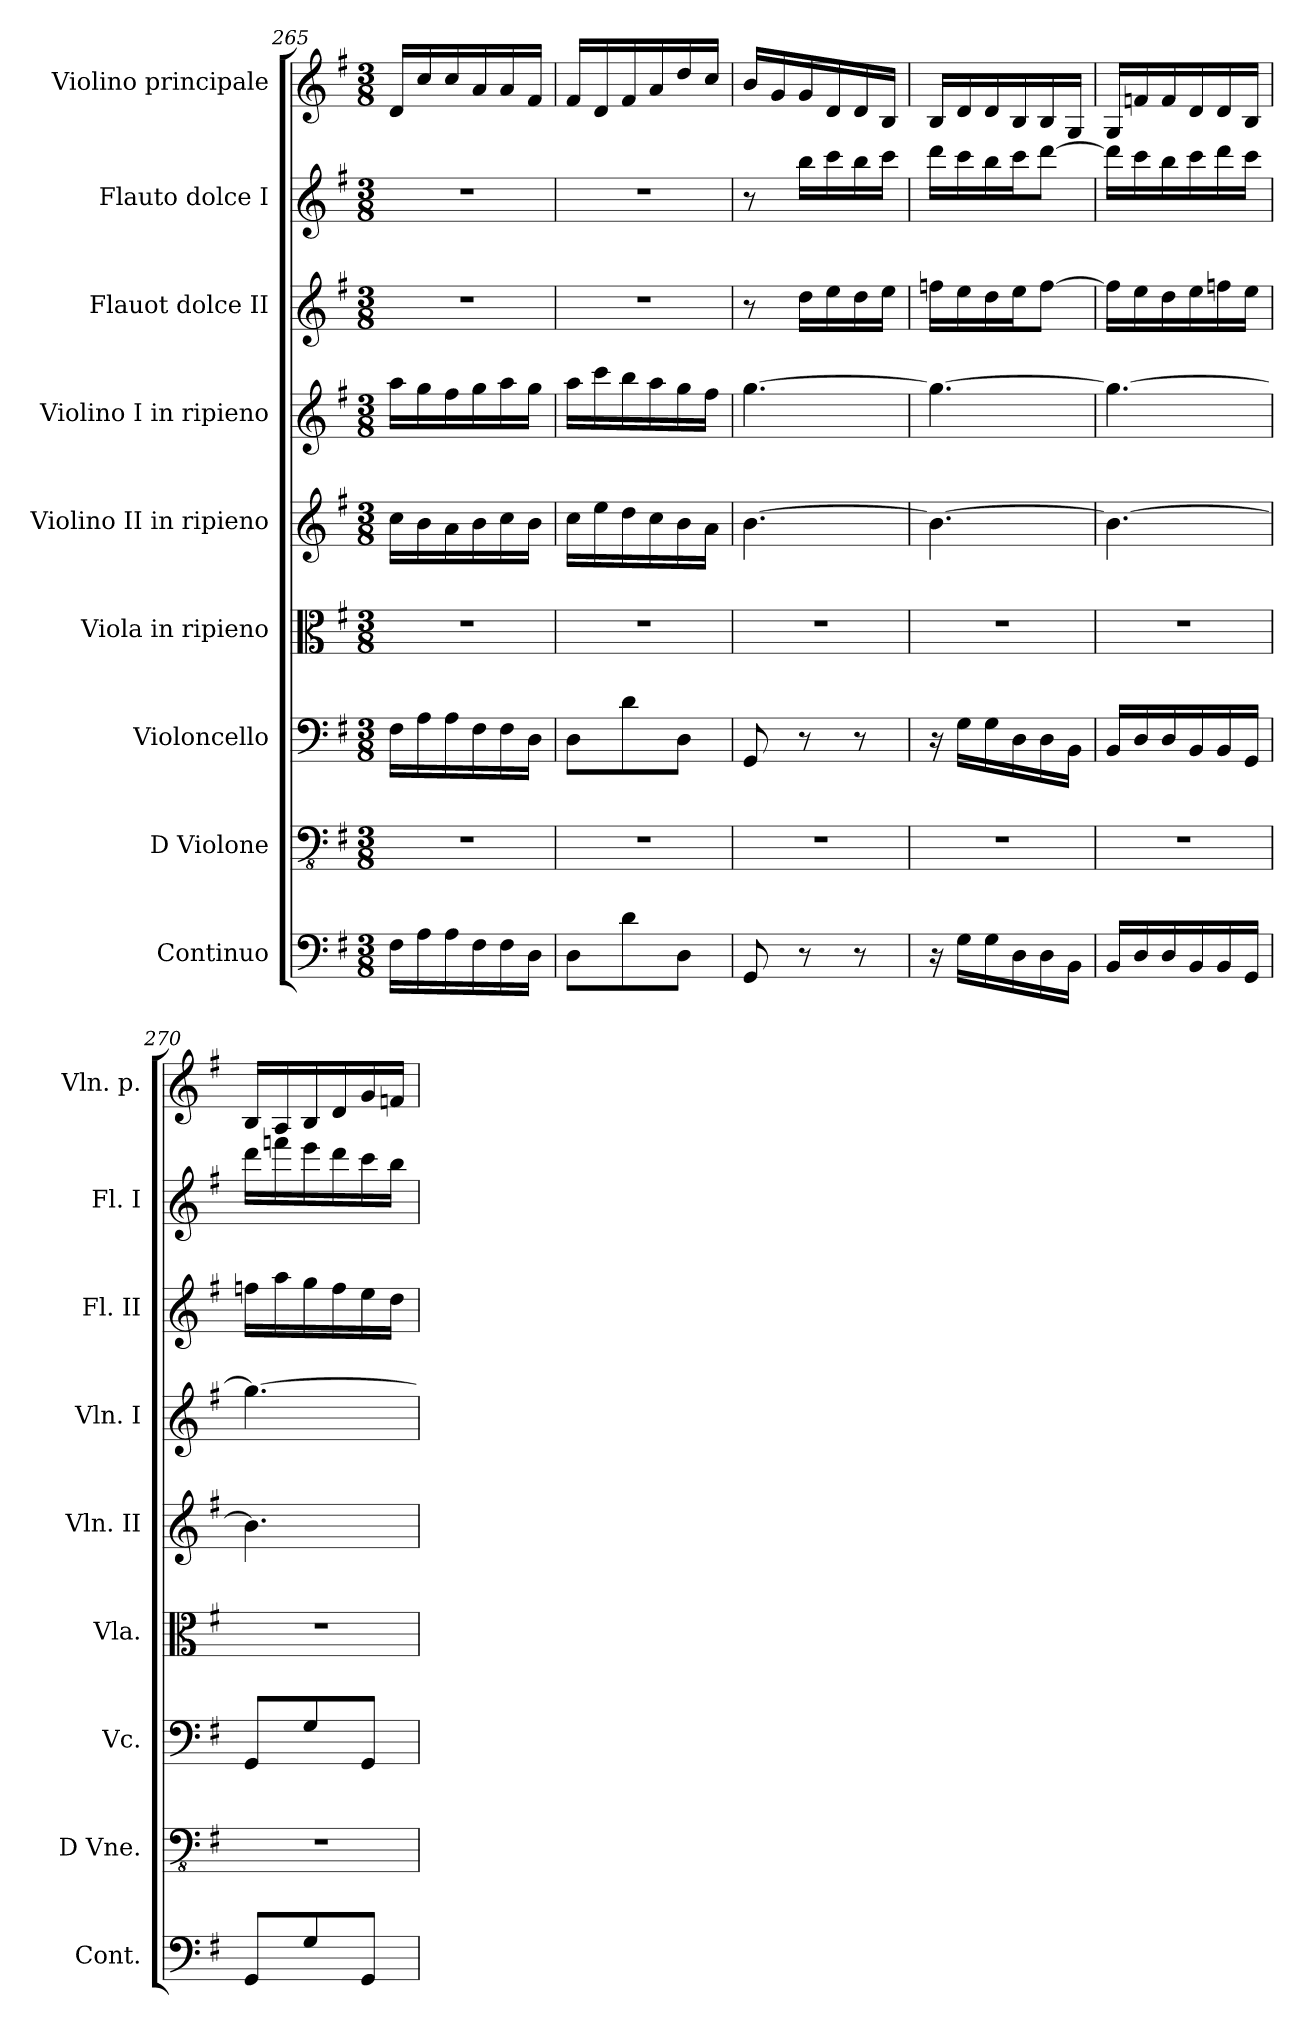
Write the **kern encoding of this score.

**kern	**kern	**kern	**kern	**kern	**kern	**kern	**kern	**kern
*part9	*part8	*part7	*part6	*part5	*part4	*part3	*part2	*part1
*staff9	*staff8	*staff7	*staff6	*staff5	*staff4	*staff3	*staff2	*staff1
*I"Continuo	*I"D Violone	*I"Violoncello	*I"Viola in ripieno	*I"Violino II in ripieno	*I"Violino I in ripieno	*I"Flauot dolce II	*I"Flauto dolce I	*I"Violino principale
*I'Cont.	*I'D Vne.	*I'Vc.	*I'Vla.	*I'Vln. II	*I'Vln. I	*I'Fl. II	*I'Fl. I	*I'Vln. p.
*clefF4	*clefFv4	*clefF4	*clefC3	*clefG2	*clefG2	*clefG2	*clefG2	*clefG2
*	*ITrd7c12	*	*	*	*	*	*	*
*k[f#]	*k[f#]	*k[f#]	*k[f#]	*k[f#]	*k[f#]	*k[f#]	*k[f#]	*k[f#]
*M3/8	*M3/8	*M3/8	*M3/8	*M3/8	*M3/8	*M3/8	*M3/8	*M3/8
=265	=265	=265	=265	=265	=265	=265	=265	=265
16F#\LL	4.r	16F#\LL	4.r	16cc\LL	16aa\LL	4.r	4.r	16d/LL
16A\	.	16A\	.	16b\	16gg\	.	.	16cc/
16A\	.	16A\	.	16a\	16ff#\	.	.	16cc/
16F#\	.	16F#\	.	16b\	16gg\	.	.	16a/
16F#\	.	16F#\	.	16cc\	16aa\	.	.	16a/
16D\JJ	.	16D\JJ	.	16b\JJ	16gg\JJ	.	.	16f#/JJ
!!LO:PB:g=z
=266	=266	=266	=266	=266	=266	=266	=266	=266
8D\L	4.r	8D\L	4.r	16cc\LL	16aa\LL	4.r	4.r	16f#/LL
.	.	.	.	16ee\	16ccc\	.	.	16d/
8d\	.	8d\	.	16dd\	16bb\	.	.	16f#/
.	.	.	.	16cc\	16aa\	.	.	16a/
8D\J	.	8D\J	.	16b\	16gg\	.	.	16dd/
.	.	.	.	16a\JJ	16ff#\JJ	.	.	16cc/JJ
=267	=267	=267	=267	=267	=267	=267	=267	=267
8GG/	4.r	8GG/	4.r	[4.b\	[4.gg\	8r	8r	16b/LL
.	.	.	.	.	.	.	.	16g/
8r	.	8r	.	.	.	16dd\LL	16bb\LL	16g/
.	.	.	.	.	.	16ee\	16ccc\	16d/
8r	.	8r	.	.	.	16dd\	16bb\	16d/
.	.	.	.	.	.	16ee\JJ	16ccc\JJ	16B/JJ
=268	=268	=268	=268	=268	=268	=268	=268	=268
16r	4.r	16r	4.r	4.b\_	4.gg\_	16ffn\LL	16ddd\LL	16B/LL
16G\LL	.	16G\LL	.	.	.	16ee\	16ccc\	16d/
16G\	.	16G\	.	.	.	16dd\	16bb\	16d/
16D\	.	16D\	.	.	.	16ee\J	16ccc\J	16B/
16D\	.	16D\	.	.	.	[8ff\J	[8ddd\J	16B/
16BB\JJ	.	16BB\JJ	.	.	.	.	.	16G/JJ
=269	=269	=269	=269	=269	=269	=269	=269	=269
16BB/LL	4.r	16BB/LL	4.r	4.b\_	4.gg\_	16ff\LL]	16ddd\LL]	16G/LL
16D/	.	16D/	.	.	.	16ee\	16ccc\	16fn/
16D/	.	16D/	.	.	.	16dd\	16bb\	16f/
16BB/	.	16BB/	.	.	.	16ee\	16ccc\	16d/
16BB/	.	16BB/	.	.	.	16ffn\	16ddd\	16d/
16GG/JJ	.	16GG/JJ	.	.	.	16ee\JJ	16ccc\JJ	16B/JJ
=270	=270	=270	=270	=270	=270	=270	=270	=270
8GG/L	4.r	8GG/L	4.r	4.b\]	4.gg\_	16ffn\LL	16ddd\LL	16B/LL
.	.	.	.	.	.	16aa\	16fffn\	16A/
8G/	.	8G/	.	.	.	16gg\	16eee\	16B/
.	.	.	.	.	.	16ff\	16ddd\	16d/
8GG/J	.	8GG/J	.	.	.	16ee\	16ccc\	16g/
.	.	.	.	.	.	16dd\JJ	16bb\JJ	16fn/JJ
=	=	=	=	=	=	=	=	=
*-	*-	*-	*-	*-	*-	*-	*-	*-
